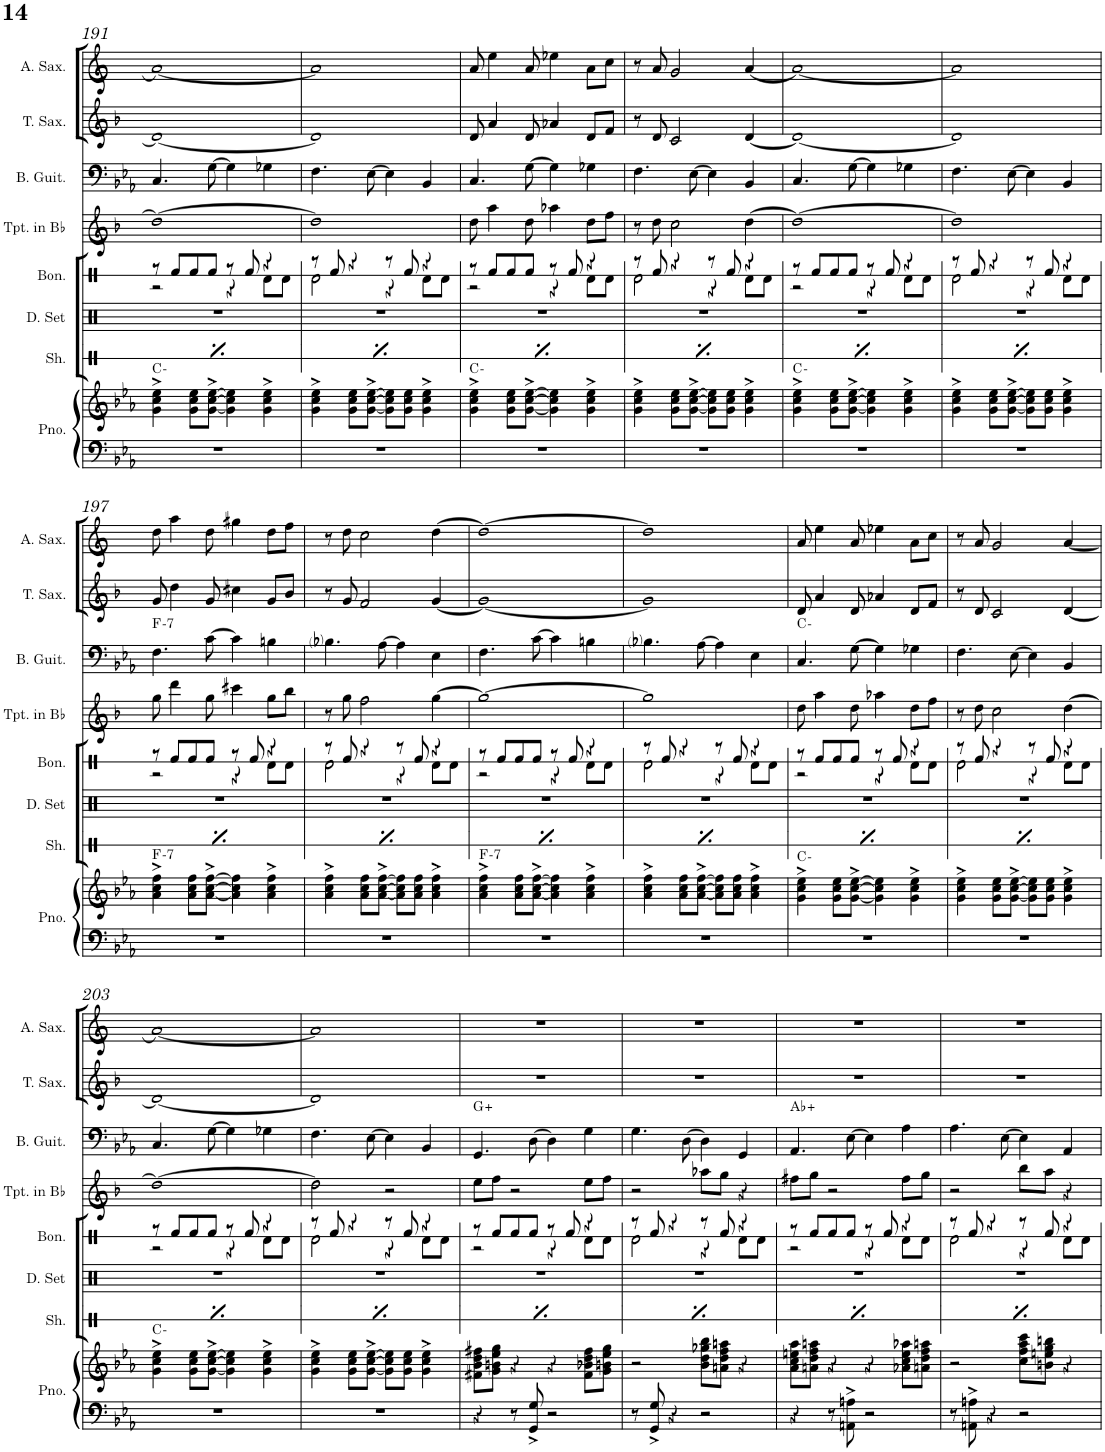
**kern	**kern	**harte	**kern	**kern	**kern	**kern	**kern	**harte	**kern	**kern
*part8	*part8	*part8	*part7	*part6	*part5	*part4	*part3	*part3	*part2	*part1
*staff9	*staff8	*	*staff7	*staff6	*staff5	*staff4	*staff3	*	*staff2	*staff1
*I"Piano	*	*	*I"Shaker	*I"Drumset	*I"Bongos	*I"Trumpet in Bb	*I"Bass Guitar	*	*I"Tenor Saxophone	*I"Alto Saxophone
*I'Pno.	*	*	*I'Sh.	*I'D. Set	*I'Bon.	*I'Tpt. in Bb	*I'B. Guit.	*	*I'T. Sax.	*I'A. Sax.
!!LO:PB:g=z
*clefF4	*clefG2	*	*clefX	*clefX	*clefX	*clefG2	*clefF4	*	*clefG2	*clefG2
*	*	*	*	*	*	*Trd1c2	*Trd7c12	*	*Trd8c14	*Trd5c9
*k[b-e-a-]	*k[b-e-a-]	*	*k[]	*k[]	*k[]	*k[b-]	*k[b-e-a-]	*	*k[b-]	*k[]
*M4/4	*M4/4	*	*M4/4	*M4/4	*M4/4	*M4/4	*M4/4	*	*M4/4	*M4/4
=191	=191	=191	=191	=191	=191	=191	=191	=191	=191	=191
*	*	*	*	*	*^	*	*	*	*	*
1r	4g\^ 4cc\^ 4ee-\^	C:min	4Re/	1r	8r	2r	1dd_	4.C/	.	1d_	1a_
.	.	.	.	.	8Rf/L	.	.	.	.	.	.
.	8g\ 8cc\ 8ee-\L	.	8Re/L	.	8Rf/	.	.	.	.	.	.
.	[8g\^ [8cc\^ [8ee-\^J	.	8Re/J	.	8Rf/J	.	.	[8G\	.	.	.
.	4g\] 4cc\] 4ee-\]	.	4Re/	.	8r	4r	.	4G\]	.	.	.
.	.	.	.	.	8Rf/	.	.	.	.	.	.
.	4g\^ 4cc\^ 4ee-\^	.	8Re/L	.	4r	8Rd\L	.	4G-X\	.	.	.
.	.	.	8Re/J	.	.	8Rd\J	.	.	.	.	.
=192	=192	=192	=192	=192	=192	=192	=192	=192	=192	=192	=192
1r	4g\^ 4cc\^ 4ee-\^	.	4Re/	1r	8r	2Rd\	1dd]	4.F\	.	1d]	1a]
.	.	.	.	.	8Rf/	.	.	.	.	.	.
.	8g\ 8cc\ 8ee-\L	.	8Re/L	.	4r	.	.	.	.	.	.
.	[8g\^ [8cc\^ [8ee-\^J	.	8Re/J	.	.	.	.	[8E-\	.	.	.
.	8g\] 8cc\] 8ee-\]L	.	4Re/	.	8r	4r	.	4E-\]	.	.	.
.	8g\ 8cc\ 8ee-\J	.	.	.	8Rf/	.	.	.	.	.	.
.	4g\^ 4cc\^ 4ee-\^	.	8Re/L	.	4r	8Rd\L	.	4BB-/	.	.	.
.	.	.	8Re/J	.	.	8Rd\J	.	.	.	.	.
=193	=193	=193	=193	=193	=193	=193	=193	=193	=193	=193	=193
1r	4g\^ 4cc\^ 4ee-\^	C:min	4Re/	1r	8r	2r	8dd\	4.C/	.	8d/	8a/
.	.	.	.	.	8Rf/L	.	4aa\	.	.	4a/	4ee\
.	8g\ 8cc\ 8ee-\L	.	8Re/L	.	8Rf/	.	.	.	.	.	.
.	[8g\^ [8cc\^ [8ee-\^J	.	8Re/J	.	8Rf/J	.	8dd\	[8G\	.	8d/	8a/
.	4g\] 4cc\] 4ee-\]	.	4Re/	.	8r	4r	4aa-X\	4G\]	.	4a-X/	4ee-X\
.	.	.	.	.	8Rf/	.	.	.	.	.	.
.	4g\^ 4cc\^ 4ee-\^	.	8Re/L	.	4r	8Rd\L	8dd\L	4G-X\	.	8d/L	8a\L
.	.	.	8Re/J	.	.	8Rd\J	8ff\J	.	.	8f/J	8cc\J
=194	=194	=194	=194	=194	=194	=194	=194	=194	=194	=194	=194
1r	4g\^ 4cc\^ 4ee-\^	.	4Re/	1r	8r	2Rd\	8r	4.F\	.	8r	8r
.	.	.	.	.	8Rf/	.	8dd\	.	.	8d/	8a/
.	8g\ 8cc\ 8ee-\L	.	8Re/L	.	4r	.	2cc\	.	.	2c/	2g/
.	[8g\^ [8cc\^ [8ee-\^J	.	8Re/J	.	.	.	.	[8E-\	.	.	.
.	8g\] 8cc\] 8ee-\]L	.	4Re/	.	8r	4r	.	4E-\]	.	.	.
.	8g\ 8cc\ 8ee-\J	.	.	.	8Rf/	.	.	.	.	.	.
.	4g\^ 4cc\^ 4ee-\^	.	8Re/L	.	4r	8Rd\L	[4dd\	4BB-/	.	[4d/	[4a/
.	.	.	8Re/J	.	.	8Rd\J	.	.	.	.	.
=195	=195	=195	=195	=195	=195	=195	=195	=195	=195	=195	=195
1r	4g\^ 4cc\^ 4ee-\^	C:min	4Re/	1r	8r	2r	1dd_	4.C/	.	1d_	1a_
.	.	.	.	.	8Rf/L	.	.	.	.	.	.
.	8g\ 8cc\ 8ee-\L	.	8Re/L	.	8Rf/	.	.	.	.	.	.
.	[8g\^ [8cc\^ [8ee-\^J	.	8Re/J	.	8Rf/J	.	.	[8G\	.	.	.
.	4g\] 4cc\] 4ee-\]	.	4Re/	.	8r	4r	.	4G\]	.	.	.
.	.	.	.	.	8Rf/	.	.	.	.	.	.
.	4g\^ 4cc\^ 4ee-\^	.	8Re/L	.	4r	8Rd\L	.	4G-X\	.	.	.
.	.	.	8Re/J	.	.	8Rd\J	.	.	.	.	.
=196	=196	=196	=196	=196	=196	=196	=196	=196	=196	=196	=196
1r	4g\^ 4cc\^ 4ee-\^	.	4Re/	1r	8r	2Rd\	1dd]	4.F\	.	1d]	1a]
.	.	.	.	.	8Rf/	.	.	.	.	.	.
.	8g\ 8cc\ 8ee-\L	.	8Re/L	.	4r	.	.	.	.	.	.
.	[8g\^ [8cc\^ [8ee-\^J	.	8Re/J	.	.	.	.	[8E-\	.	.	.
.	8g\] 8cc\] 8ee-\]L	.	4Re/	.	8r	4r	.	4E-\]	.	.	.
.	8g\ 8cc\ 8ee-\J	.	.	.	8Rf/	.	.	.	.	.	.
.	4g\^ 4cc\^ 4ee-\^	.	8Re/L	.	4r	8Rd\L	.	4BB-/	.	.	.
.	.	.	8Re/J	.	.	8Rd\J	.	.	.	.	.
!!LO:LB:g=z
=197	=197	=197	=197	=197	=197	=197	=197	=197	=197	=197	=197
!	!	!LO:H:kt=7	!	!	!	!	!	!	!LO:H:kt=7	!	!
1r	4a-\^ 4cc\^ 4ff\^	F:min7	4Re/	1r	8r	2r	8gg\	4.F\	F:min7	8g/	8dd\
.	.	.	.	.	8Rf/L	.	4ddd\	.	.	4dd\	4aa\
.	8a-\ 8cc\ 8ff\L	.	8Re/L	.	8Rf/	.	.	.	.	.	.
.	[8a-\^ [8cc\^ [8ff\^J	.	8Re/J	.	8Rf/J	.	8gg\	[8c\	.	8g/	8dd\
.	4a-\] 4cc\] 4ff\]	.	4Re/	.	8r	4r	4ccc#X\	4c\]	.	4cc#X\	4gg#X\
.	.	.	.	.	8Rf/	.	.	.	.	.	.
.	4a-\^ 4cc\^ 4ff\^	.	8Re/L	.	4r	8Rd\L	8gg\L	4Bn\	.	8g/L	8dd\L
.	.	.	8Re/J	.	.	8Rd\J	8bb-\J	.	.	8b-/J	8ff\J
=198	=198	=198	=198	=198	=198	=198	=198	=198	=198	=198	=198
1r	4a-\^ 4cc\^ 4ff\^	.	4Re/	1r	8r	2Rd\	8r	4.B-i\	.	8r	8r
.	.	.	.	.	8Rf/	.	8gg\	.	.	8g/	8dd\
.	8a-\ 8cc\ 8ff\L	.	8Re/L	.	4r	.	2ff\	.	.	2f/	2cc\
.	[8a-\^ [8cc\^ [8ff\^J	.	8Re/J	.	.	.	.	[8A-\	.	.	.
.	8a-\] 8cc\] 8ff\]L	.	4Re/	.	8r	4r	.	4A-\]	.	.	.
.	8a-\ 8cc\ 8ff\J	.	.	.	8Rf/	.	.	.	.	.	.
.	4a-\^ 4cc\^ 4ff\^	.	8Re/L	.	4r	8Rd\L	[4gg\	4E-\	.	[4g/	[4dd\
.	.	.	8Re/J	.	.	8Rd\J	.	.	.	.	.
=199	=199	=199	=199	=199	=199	=199	=199	=199	=199	=199	=199
!	!	!LO:H:kt=7	!	!	!	!	!	!	!	!	!
1r	4a-\^ 4cc\^ 4ff\^	F:min7	4Re/	1r	8r	2r	1gg_	4.F\	.	1g_	1dd_
.	.	.	.	.	8Rf/L	.	.	.	.	.	.
.	8a-\ 8cc\ 8ff\L	.	8Re/L	.	8Rf/	.	.	.	.	.	.
.	[8a-\^ [8cc\^ [8ff\^J	.	8Re/J	.	8Rf/J	.	.	[8c\	.	.	.
.	4a-\] 4cc\] 4ff\]	.	4Re/	.	8r	4r	.	4c\]	.	.	.
.	.	.	.	.	8Rf/	.	.	.	.	.	.
.	4a-\^ 4cc\^ 4ff\^	.	8Re/L	.	4r	8Rd\L	.	4Bn\	.	.	.
.	.	.	8Re/J	.	.	8Rd\J	.	.	.	.	.
=200	=200	=200	=200	=200	=200	=200	=200	=200	=200	=200	=200
1r	4a-\^ 4cc\^ 4ff\^	.	4Re/	1r	8r	2Rd\	1gg]	4.B-i\	.	1g]	1dd]
.	.	.	.	.	8Rf/	.	.	.	.	.	.
.	8a-\ 8cc\ 8ff\L	.	8Re/L	.	4r	.	.	.	.	.	.
.	[8a-\^ [8cc\^ [8ff\^J	.	8Re/J	.	.	.	.	[8A-\	.	.	.
.	8a-\] 8cc\] 8ff\]L	.	4Re/	.	8r	4r	.	4A-\]	.	.	.
.	8a-\ 8cc\ 8ff\J	.	.	.	8Rf/	.	.	.	.	.	.
.	4a-\^ 4cc\^ 4ff\^	.	8Re/L	.	4r	8Rd\L	.	4E-\	.	.	.
.	.	.	8Re/J	.	.	8Rd\J	.	.	.	.	.
=201	=201	=201	=201	=201	=201	=201	=201	=201	=201	=201	=201
1r	4g\^ 4cc\^ 4ee-\^	C:min	4Re/	1r	8r	2r	8dd\	4.C/	C:min	8d/	8a/
.	.	.	.	.	8Rf/L	.	4aa\	.	.	4a/	4ee\
.	8g\ 8cc\ 8ee-\L	.	8Re/L	.	8Rf/	.	.	.	.	.	.
.	[8g\^ [8cc\^ [8ee-\^J	.	8Re/J	.	8Rf/J	.	8dd\	[8G\	.	8d/	8a/
.	4g\] 4cc\] 4ee-\]	.	4Re/	.	8r	4r	4aa-X\	4G\]	.	4a-X/	4ee-X\
.	.	.	.	.	8Rf/	.	.	.	.	.	.
.	4g\^ 4cc\^ 4ee-\^	.	8Re/L	.	4r	8Rd\L	8dd\L	4G-X\	.	8d/L	8a\L
.	.	.	8Re/J	.	.	8Rd\J	8ff\J	.	.	8f/J	8cc\J
=202	=202	=202	=202	=202	=202	=202	=202	=202	=202	=202	=202
1r	4g\^ 4cc\^ 4ee-\^	.	4Re/	1r	8r	2Rd\	8r	4.F\	.	8r	8r
.	.	.	.	.	8Rf/	.	8dd\	.	.	8d/	8a/
.	8g\ 8cc\ 8ee-\L	.	8Re/L	.	4r	.	2cc\	.	.	2c/	2g/
.	[8g\^ [8cc\^ [8ee-\^J	.	8Re/J	.	.	.	.	[8E-\	.	.	.
.	8g\] 8cc\] 8ee-\]L	.	4Re/	.	8r	4r	.	4E-\]	.	.	.
.	8g\ 8cc\ 8ee-\J	.	.	.	8Rf/	.	.	.	.	.	.
.	4g\^ 4cc\^ 4ee-\^	.	8Re/L	.	4r	8Rd\L	[4dd\	4BB-/	.	[4d/	[4a/
.	.	.	8Re/J	.	.	8Rd\J	.	.	.	.	.
!!LO:LB:g=z
=203	=203	=203	=203	=203	=203	=203	=203	=203	=203	=203	=203
1r	4g\^ 4cc\^ 4ee-\^	C:min	4Re/	1r	8r	2r	1dd_	4.C/	.	1d_	1a_
.	.	.	.	.	8Rf/L	.	.	.	.	.	.
.	8g\ 8cc\ 8ee-\L	.	8Re/L	.	8Rf/	.	.	.	.	.	.
.	[8g\^ [8cc\^ [8ee-\^J	.	8Re/J	.	8Rf/J	.	.	[8G\	.	.	.
.	4g\] 4cc\] 4ee-\]	.	4Re/	.	8r	4r	.	4G\]	.	.	.
.	.	.	.	.	8Rf/	.	.	.	.	.	.
.	4g\^ 4cc\^ 4ee-\^	.	8Re/L	.	4r	8Rd\L	.	4G-X\	.	.	.
.	.	.	8Re/J	.	.	8Rd\J	.	.	.	.	.
=204	=204	=204	=204	=204	=204	=204	=204	=204	=204	=204	=204
1r	4g\^ 4cc\^ 4ee-\^	.	4Re/	1r	8r	2Rd\	2dd\]	4.F\	.	1d]	1a]
.	.	.	.	.	8Rf/	.	.	.	.	.	.
.	8g\ 8cc\ 8ee-\L	.	8Re/L	.	4r	.	.	.	.	.	.
.	[8g\^ [8cc\^ [8ee-\^J	.	8Re/J	.	.	.	.	[8E-\	.	.	.
.	8g\] 8cc\] 8ee-\]L	.	4Re/	.	8r	4r	2r	4E-\]	.	.	.
.	8g\ 8cc\ 8ee-\J	.	.	.	8Rf/	.	.	.	.	.	.
.	4g\^ 4cc\^ 4ee-\^	.	8Re/L	.	4r	8Rd\L	.	4BB-/	.	.	.
.	.	.	8Re/J	.	.	8Rd\J	.	.	.	.	.
=205	=205	=205	=205	=205	=205	=205	=205	=205	=205	=205	=205
4r	8f#X\ 8b-\ 8dd\ 8ff#X\L	.	4Re/	1r	8r	2r	8ee\L	4.GG/	G:aug	1r	1r
.	8g\ 8bn\ 8ee-\ 8gg\J	.	.	.	8Rf/L	.	8ff\J	.	.	.	.
8r	4r	.	8Re/L	.	8Rf/	.	2r	.	.	.	.
8GG/^ 8G/^	.	.	8Re/J	.	8Rf/J	.	.	[8D\	.	.	.
2r	4r	.	4Re/	.	8r	4r	.	4D\]	.	.	.
.	.	.	.	.	8Rf/	.	.	.	.	.	.
.	8f#\ 8b-X\ 8dd\ 8ff#\L	.	8Re/L	.	4r	8Rd\L	8ee\L	4G\	.	.	.
.	8g\ 8bn\ 8ee-\ 8gg\J	.	8Re/J	.	.	8Rd\J	8ff\J	.	.	.	.
=206	=206	=206	=206	=206	=206	=206	=206	=206	=206	=206	=206
8r	2r	.	4Re/	1r	8r	2Rd\	2r	4.G\	.	1r	1r
8GG/^ 8G/^	.	.	.	.	8Rf/	.	.	.	.	.	.
4r	.	.	8Re/L	.	4r	.	.	.	.	.	.
.	.	.	8Re/J	.	.	.	.	[8D\	.	.	.
2r	8b-\ 8dd\ 8gg-X\ 8bb-\L	.	4Re/	.	8r	4r	8aa-X\L	4D\]	.	.	.
.	8an\ 8dd\ 8ff\ 8aan\J	.	.	.	8Rf/	.	8gg\J	.	.	.	.
.	4r	.	8Re/L	.	4r	8Rd\L	4r	4GG/	.	.	.
.	.	.	8Re/J	.	.	8Rd\J	.	.	.	.	.
=207	=207	=207	=207	=207	=207	=207	=207	=207	=207	=207	=207
4r	8a-\ 8cc\ 8een\ 8aa-\L	.	4Re/	1r	8r	2r	8ff#X\L	4.AA-/	Ab:aug	1r	1r
.	8an\ 8dd\ 8ff\ 8aan\J	.	.	.	8Rf/L	.	8gg\J	.	.	.	.
8r	4r	.	8Re/L	.	8Rf/	.	2r	.	.	.	.
8AAn\^ 8An\^	.	.	8Re/J	.	8Rf/J	.	.	[8E-\	.	.	.
2r	4r	.	4Re/	.	8r	4r	.	4E-\]	.	.	.
.	.	.	.	.	8Rf/	.	.	.	.	.	.
.	8a-X\ 8cc\ 8ee\ 8aa-X\L	.	8Re/L	.	4r	8Rd\L	8ff#\L	4A-\	.	.	.
.	8an\ 8dd\ 8ff\ 8aan\J	.	8Re/J	.	.	8Rd\J	8gg\J	.	.	.	.
=208	=208	=208	=208	=208	=208	=208	=208	=208	=208	=208	=208
8r	2r	.	4Re/	1r	8r	2Rd\	2r	4.A-\	.	1r	1r
8AAn\^ 8An\^	.	.	.	.	8Rf/	.	.	.	.	.	.
4r	.	.	8Re/L	.	4r	.	.	.	.	.	.
.	.	.	8Re/J	.	.	.	.	[8E-\	.	.	.
2r	8cc\ 8ff\ 8aa-\ 8ccc\L	.	4Re/	.	8r	4r	8bb-\L	4E-\]	.	.	.
.	8bn\ 8een\ 8gg\ 8bbn\J	.	.	.	8Rf/	.	8aa\J	.	.	.	.
.	4r	.	8Re/L	.	4r	8Rd\L	4r	4AA-/	.	.	.
.	.	.	8Re/J	.	.	8Rd\J	.	.	.	.	.
*	*	*	*	*	*v	*v	*	*	*	*	*
=	=	=	=	=	=	=	=	=	=	=
*-	*-	*-	*-	*-	*-	*-	*-	*-	*-	*-
